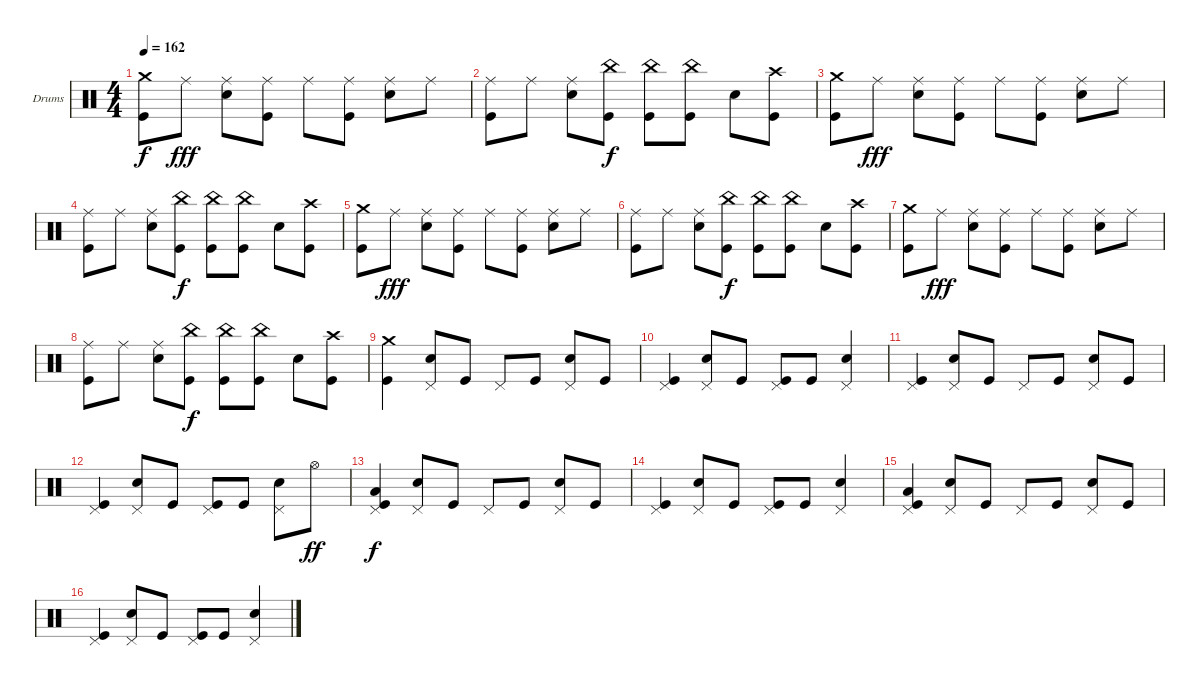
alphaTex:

\defaultSystemsLayout 4
\bracketExtendMode groupsimilarinstruments
\firstSystemTrackNameOrientation horizontal
\otherSystemsTrackNameOrientation horizontal
\track ("Drums" "Drums") {instrument percussion}
\staff {score}
\articulation defaults
\ts (4 4)
\tempo 162
\clef neutral
\ks c
("Crash medium (hit)" "Kick (hit)").8{dy f} "Ride (middle)".8{dy fff} ("Ride (middle)" "Snare (hit) 2").8 ("Ride (middle)" "Kick (hit)").8 "Ride (middle)".8 ("Ride (middle)" "Kick (hit)").8 ("Ride (middle)" "Snare (hit) 2").8 "Ride (middle)".8 |
("Ride (middle)" "Kick (hit)").8 "Ride (middle)".8 ("Ride (middle)" "Snare (hit) 2").8 ("China (hit)" "Kick (hit)").8{dy f} ("China (hit)" "Kick (hit)").8 ("China (hit)" "Kick (hit)").8 "Snare (hit) 2".8 ("Crash high (hit)" "Kick (hit)").8 |
("Crash medium (hit)" "Kick (hit)").8 "Ride (middle)".8{dy fff} ("Ride (middle)" "Snare (hit) 2").8 ("Ride (middle)" "Kick (hit)").8 "Ride (middle)".8 ("Ride (middle)" "Kick (hit)").8 ("Ride (middle)" "Snare (hit) 2").8 "Ride (middle)".8 |
("Ride (middle)" "Kick (hit)").8 "Ride (middle)".8 ("Ride (middle)" "Snare (hit) 2").8 ("China (hit)" "Kick (hit)").8{dy f} ("China (hit)" "Kick (hit)").8 ("China (hit)" "Kick (hit)").8 "Snare (hit) 2".8 ("Crash high (hit)" "Kick (hit)").8 |
("Crash medium (hit)" "Kick (hit)").8 "Ride (middle)".8{dy fff} ("Ride (middle)" "Snare (hit) 2").8 ("Ride (middle)" "Kick (hit)").8 "Ride (middle)".8 ("Ride (middle)" "Kick (hit)").8 ("Ride (middle)" "Snare (hit) 2").8 "Ride (middle)".8 |
("Ride (middle)" "Kick (hit)").8 "Ride (middle)".8 ("Ride (middle)" "Snare (hit) 2").8 ("China (hit)" "Kick (hit)").8{dy f} ("China (hit)" "Kick (hit)").8 ("China (hit)" "Kick (hit)").8 "Snare (hit) 2".8 ("Crash high (hit)" "Kick (hit)").8 |
("Crash medium (hit)" "Kick (hit)").8 "Ride (middle)".8{dy fff} ("Ride (middle)" "Snare (hit) 2").8 ("Ride (middle)" "Kick (hit)").8 "Ride (middle)".8 ("Ride (middle)" "Kick (hit)").8 ("Ride (middle)" "Snare (hit) 2").8 "Ride (middle)".8 |
("Ride (middle)" "Kick (hit)").8 "Ride (middle)".8 ("Ride (middle)" "Snare (hit) 2").8 ("China (hit)" "Kick (hit)").8{dy f} ("China (hit)" "Kick (hit)").8 ("China (hit)" "Kick (hit)").8 "Snare (hit) 2".8 ("Crash high (hit)" "Kick (hit)").8 |
("Crash medium (hit)" "Kick (hit)").4 ("Pedal Hi-Hat (hit)" "Snare (hit) 2").8 "Kick (hit)".8 "Pedal Hi-Hat (hit)".8 "Kick (hit)".8 ("Pedal Hi-Hat (hit)" "Snare (hit) 2").8 "Kick (hit)".8 |
("Pedal Hi-Hat (hit)" "Kick (hit)").4 ("Pedal Hi-Hat (hit)" "Snare (hit) 2").8 "Kick (hit)".8 ("Pedal Hi-Hat (hit)" "Kick (hit)").8 "Kick (hit)".8 ("Pedal Hi-Hat (hit)" "Snare (hit) 2").4 |
("Pedal Hi-Hat (hit)" "Kick (hit)").4 ("Pedal Hi-Hat (hit)" "Snare (hit) 2").8 "Kick (hit)".8 "Pedal Hi-Hat (hit)".8 "Kick (hit)".8 ("Pedal Hi-Hat (hit)" "Snare (hit) 2").8 "Kick (hit)".8 |
("Pedal Hi-Hat (hit)" "Kick (hit)").4 ("Pedal Hi-Hat (hit)" "Snare (hit) 2").8 "Kick (hit)".8 ("Pedal Hi-Hat (hit)" "Kick (hit)").8 "Kick (hit)".8 ("Pedal Hi-Hat (hit)" "Snare (hit) 2").8 "Hi-Hat (open)".8{dy ff} |
("Pedal Hi-Hat (hit)" "Low Tom (hit)" "Kick (hit)").4{dy f} ("Pedal Hi-Hat (hit)" "Snare (hit) 2").8 "Kick (hit)".8 "Pedal Hi-Hat (hit)".8 "Kick (hit)".8 ("Pedal Hi-Hat (hit)" "Snare (hit) 2").8 "Kick (hit)".8 |
("Pedal Hi-Hat (hit)" "Kick (hit)").4 ("Pedal Hi-Hat (hit)" "Snare (hit) 2").8 "Kick (hit)".8 ("Pedal Hi-Hat (hit)" "Kick (hit)").8 "Kick (hit)".8 ("Pedal Hi-Hat (hit)" "Snare (hit) 2").4 |
("Pedal Hi-Hat (hit)" "Low Tom (hit)" "Kick (hit)").4 ("Pedal Hi-Hat (hit)" "Snare (hit) 2").8 "Kick (hit)".8 "Pedal Hi-Hat (hit)".8 "Kick (hit)".8 ("Pedal Hi-Hat (hit)" "Snare (hit) 2").8 "Kick (hit)".8 |
("Pedal Hi-Hat (hit)" "Kick (hit)").4 ("Pedal Hi-Hat (hit)" "Snare (hit) 2").8 "Kick (hit)".8 ("Pedal Hi-Hat (hit)" "Kick (hit)").8 "Kick (hit)".8 ("Pedal Hi-Hat (hit)" "Snare (hit) 2").4
